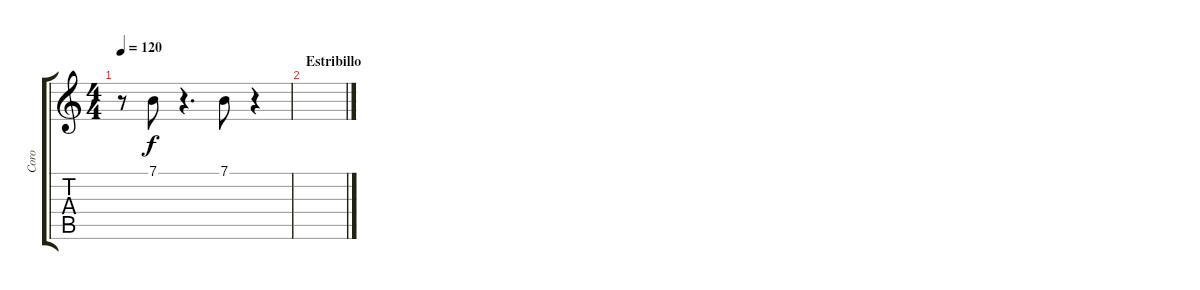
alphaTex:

\track ("Coro" "Coro") {instrument voiceoohs}
\staff {score tabs}
\tuning (E4 B3 G3 D3 A2 E2) {hide}
\ts (4 4)
\tempo 120
\clef g2
\ks c
r.8{dy f} 7.1.8 r.4{d} 7.1.8 r.4 |
\section ("" "Estribillo")
